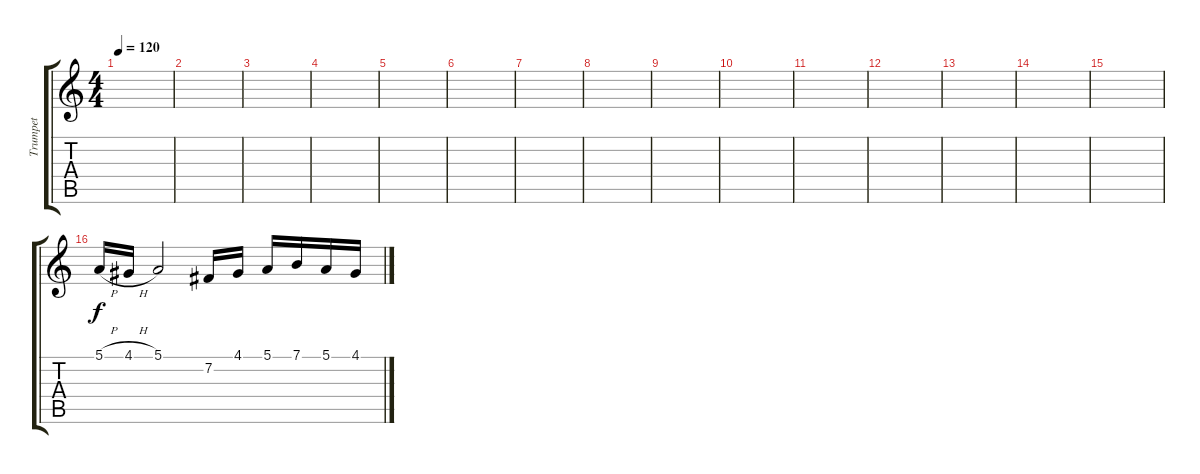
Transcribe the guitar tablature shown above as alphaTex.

\track ("Trumpet" "Trumpet") {instrument trumpet}
\staff {score tabs}
\tuning (E4 B3 G3 D3 A2 E2) {hide}
\ts (4 4)
\tempo 120
\clef g2
\ks c
|
|
|
|
|
|
|
|
|
|
|
|
|
|
|
5.1{h}.16{volume 13} 4.1{h}.16 5.1.2{volume 14} 7.2.16 4.1.16{volume 13} 5.1.16 7.1.16 5.1.16 4.1.16
